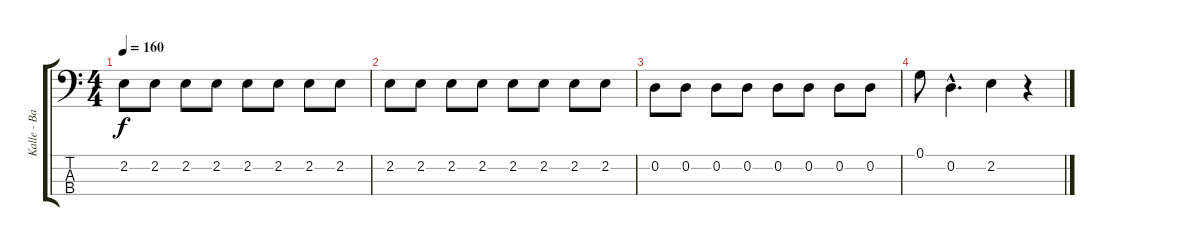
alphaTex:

\track ("Kalle - Bass" "Kalle - Ba") {instrument electricguitarclean}
\staff {score tabs}
\tuning (G2 D2 A1 E1) {hide}
\ts (4 4)
\tempo 160
\clef f4
\ks c
2.2.8{dy f} 2.2.8 2.2.8 2.2.8 2.2.8 2.2.8 2.2.8 2.2.8 |
2.2.8 2.2.8 2.2.8 2.2.8 2.2.8 2.2.8 2.2.8 2.2.8 |
0.2.8 0.2.8 0.2.8 0.2.8 0.2.8 0.2.8 0.2.8 0.2.8 |
0.1.8 0.2{hac}.4{d} 2.2.4 r.4
